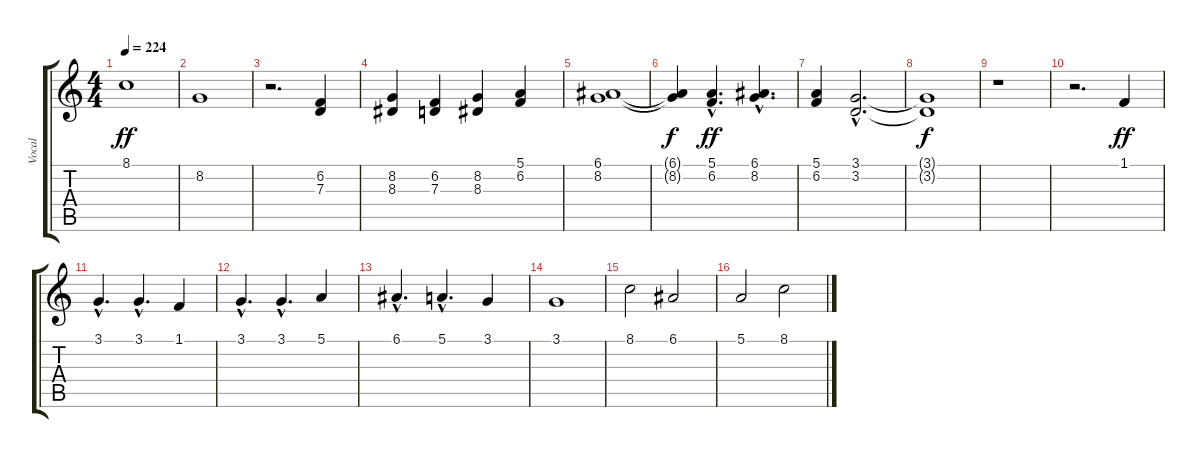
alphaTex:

\track ("Vocal" "Vocal") {instrument synthbrass1}
\staff {score tabs}
\tuning (E4 B3 G3 D3 A2 E2) {hide}
\ts (4 4)
\tempo 224
\clef g2
\ks c
8.1.1{dy ff} |
8.2.1 |
r.2{d} (6.2 7.3).4 |
(8.2 8.3).4 (6.2 7.3).4 (8.2 8.3).4 (5.1 6.2).4 |
(6.1 8.2).1 |
(6.1{t} 8.2{t}).4{dy f} (5.1{hac} 6.2{hac}).4{d dy ff} (6.1{hac} 8.2{hac}).4{d} |
(5.1 6.2).4 (3.1{hac} 3.2{hac}).2{d} |
(3.1{t} 3.2{t}).1{dy f} |
r.1 |
r.2{d} 1.1.4{dy ff} |
3.1{hac}.4{d} 3.1{hac}.4{d} 1.1.4 |
3.1{hac}.4{d} 3.1{hac}.4{d} 5.1.4 |
6.1{hac}.4{d} 5.1{hac}.4{d} 3.1.4 |
3.1.1 |
8.1.2 6.1.2 |
5.1.2 8.1.2
